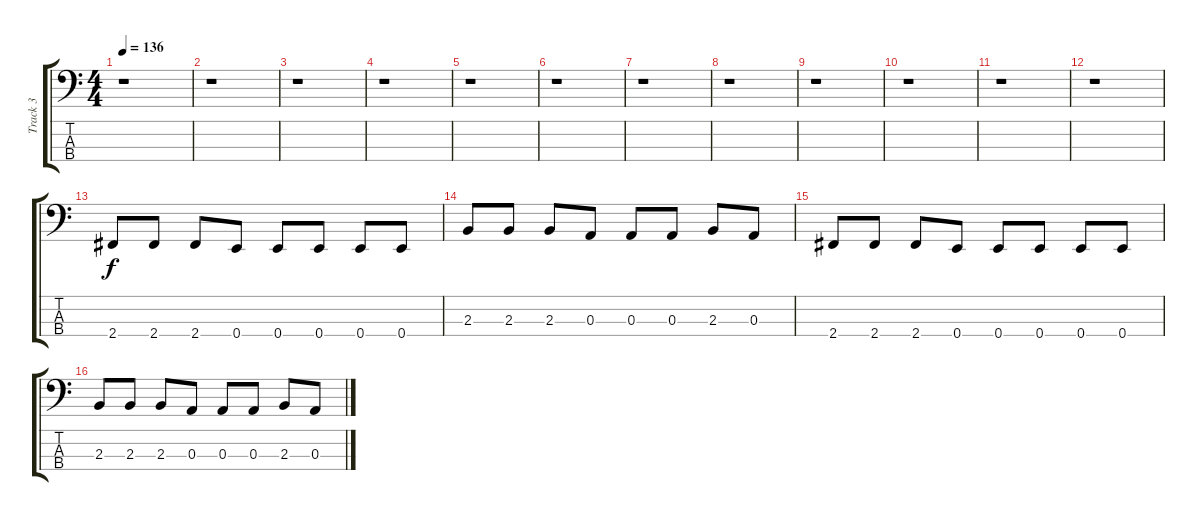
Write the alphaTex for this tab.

\track ("Track 3" "Track 3") {instrument electricbasspick}
\staff {score tabs}
\tuning (G2 D2 A1 E1) {hide}
\ts (4 4)
\tempo 136
\clef f4
\ks c
r.1{dy f instrument electricbasspick} |
r.1 |
r.1 |
r.1 |
r.1 |
r.1 |
r.1 |
r.1 |
r.1 |
r.1 |
r.1 |
r.1 |
2.4.8 2.4.8 2.4.8 0.4.8 0.4.8 0.4.8 0.4.8 0.4.8 |
2.3.8 2.3.8 2.3.8 0.3.8 0.3.8 0.3.8 2.3.8 0.3.8 |
2.4.8 2.4.8 2.4.8 0.4.8 0.4.8 0.4.8 0.4.8 0.4.8 |
2.3.8 2.3.8 2.3.8 0.3.8 0.3.8 0.3.8 2.3.8 0.3.8
